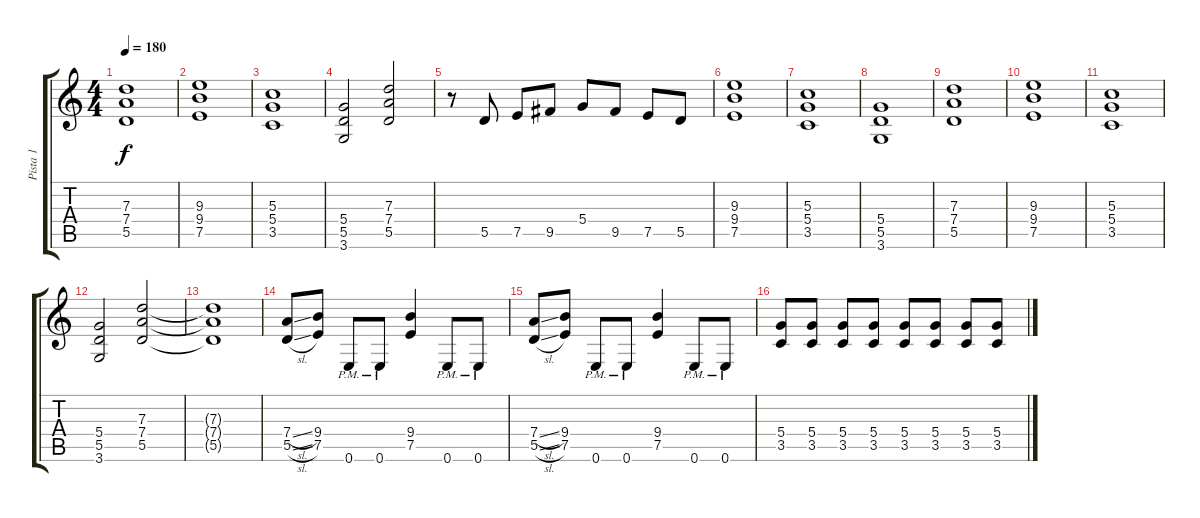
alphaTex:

\track ("Pista 1" "Pista 1") {instrument electricguitarclean}
\staff {score tabs}
\tuning (E4 B3 G3 D3 A2 E2) {hide}
\ts (4 4)
\tempo 180
\clef g2
\ks c
(7.3 7.4 5.5).1{dy f} |
(9.3 9.4 7.5).1 |
(5.3 5.4 3.5).1 |
(5.4 5.5 3.6).2 (7.3 7.4 5.5).2 |
r.8 5.5.8 7.5.8 9.5.8 5.4.8 9.5.8 7.5.8 5.5.8 |
(9.3 9.4 7.5).1 |
(5.3 5.4 3.5).1 |
(5.4 5.5 3.6).1 |
(7.3 7.4 5.5).1 |
(9.3 9.4 7.5).1 |
(5.3 5.4 3.5).1 |
(5.4 5.5 3.6).2 (7.3 7.4 5.5).2 |
(7.3{t} 7.4{t} 5.5{t}).1 |
(7.4{sl} 5.5{sl}).8 (9.4 7.5).8 0.6{pm}.8 0.6{pm}.8 (9.4 7.5).4 0.6{pm}.8 0.6{pm}.8 |
(7.4{sl} 5.5{sl}).8 (9.4 7.5).8 0.6{pm}.8 0.6{pm}.8 (9.4 7.5).4 0.6{pm}.8 0.6{pm}.8 |
(5.4 3.5).8 (5.4 3.5).8 (5.4 3.5).8 (5.4 3.5).8 (5.4 3.5).8 (5.4 3.5).8 (5.4 3.5).8 (5.4 3.5).8
